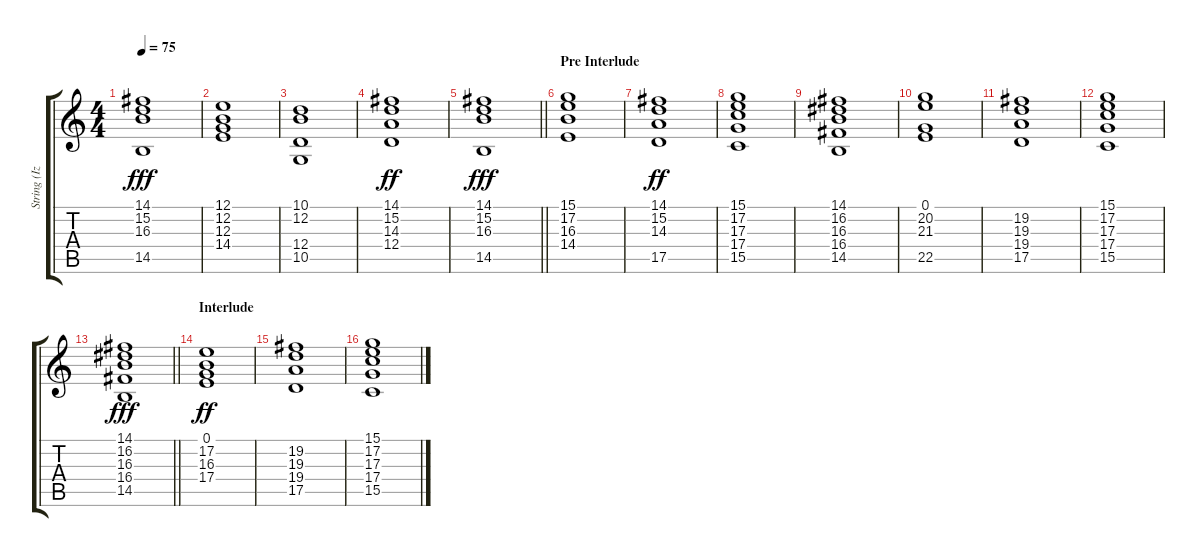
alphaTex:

\track ("String (Izzy)" "String (Iz") {instrument pad4choir}
\staff {score tabs}
\tuning (E4 B3 G3 D3 A2 E2) {hide}
\ts (4 4)
\tempo 75
\clef g2
\ks c
(14.1 15.2 16.3 14.5).1{dy fff} |
(12.1 12.2 12.3 14.4).1 |
(10.1 12.2 12.4 10.5).1 |
(14.1 15.2 14.3 12.4).1{dy ff} |
\barLineRight lightlight
(14.1 15.2 16.3 14.5).1{dy fff} |
\section ("" "Pre Interlude")
(15.1 17.2 16.3 14.4).1 |
(14.1 15.2 14.3 17.5).1{dy ff} |
(15.1 17.2 17.3 17.4 15.5).1 |
(14.1 16.2 16.3 16.4 14.5).1 |
(0.1 20.2 21.3 22.5).1 |
(19.2 19.3 19.4 17.5).1 |
(15.1 17.2 17.3 17.4 15.5).1 |
\barLineRight lightlight
(14.1 16.2 16.3 16.4 14.5).1{dy fff} |
\section ("" "Interlude")
(0.1 17.2 16.3 17.4).1{dy ff} |
(19.2 19.3 19.4 17.5).1 |
(15.1 17.2 17.3 17.4 15.5).1
